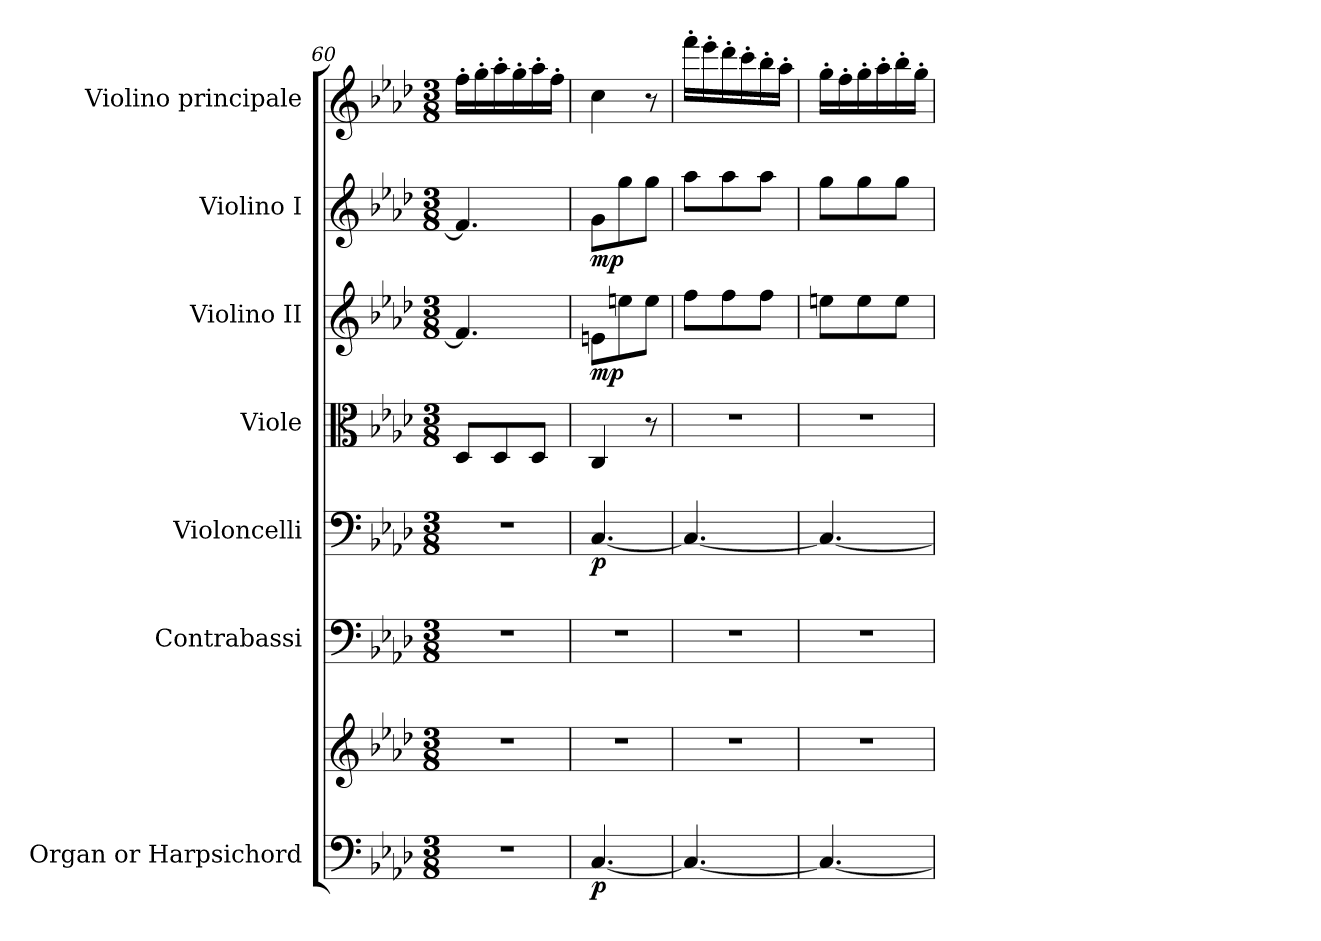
**kern	**kern	**dynam	**kern	**kern	**dynam	**kern	**kern	**dynam	**kern	**dynam	**kern
*part7	*part7	*part7	*part6	*part5	*part5	*part4	*part3	*part3	*part2	*part2	*part1
*staff8	*staff7	*staff7/8	*staff6	*staff5	*staff5	*staff4	*staff3	*staff3	*staff2	*staff2	*staff1
*I"Organ or Harpsichord	*	*	*I"Contrabassi	*I"Violoncelli	*	*I"Viole	*I"Violino II	*	*I"Violino I	*	*I"Violino principale
*I'Hch.	*	*	*I'Cbs.	*I'Vcl.	*	*I'Vle.	*I'Vln. II	*	*I'Vln. I	*	*I'Vln.
!!LO:LB:g=z
*clefF4	*clefG2	*	*clefF4	*clefF4	*	*clefC3	*clefG2	*	*clefG2	*	*clefG2
*	*	*	*ITrd7c12	*	*	*	*	*	*	*	*
*k[b-e-a-d-]	*k[b-e-a-d-]	*	*k[b-e-a-d-]	*k[b-e-a-d-]	*	*k[b-e-a-d-]	*k[b-e-a-d-]	*	*k[b-e-a-d-]	*	*k[b-e-a-d-]
*M3/8	*M3/8	*	*M3/8	*M3/8	*	*M3/8	*M3/8	*	*M3/8	*	*M3/8
=60	=60	=60	=60	=60	=60	=60	=60	=60	=60	=60	=60
4.r	4.r	.	4.r	4.r	.	8D-/L	4.f/]	.	4.f/]	.	16ff'\LL
.	.	.	.	.	.	.	.	.	.	.	16gg'\
.	.	.	.	.	.	8D-/	.	.	.	.	16aa-'\
.	.	.	.	.	.	.	.	.	.	.	16gg'\
.	.	.	.	.	.	8D-/J	.	.	.	.	16aa-'\
.	.	.	.	.	.	.	.	.	.	.	16ff'\JJ
=61	=61	=61	=61	=61	=61	=61	=61	=61	=61	=61	=61
!	!	!LO:DY:b=2	!	!	!LO:DY:b	!	!	!LO:DY:b	!	!LO:DY:b	!
[4.C/	4.r	p	4.r	[4.C/	p	4C/	8en\L	mp	8g\L	mp	4cc\
.	.	.	.	.	.	.	8een\	.	8gg\	.	.
.	.	.	.	.	.	8r	8ee\J	.	8gg\J	.	8r
=62	=62	=62	=62	=62	=62	=62	=62	=62	=62	=62	=62
4.C/_	4.r	.	4.r	4.C/_	.	4.r	8ff\L	.	8aa-\L	.	16fff'\LL
.	.	.	.	.	.	.	.	.	.	.	16eee-'\
.	.	.	.	.	.	.	8ff\	.	8aa-\	.	16ddd-'\
.	.	.	.	.	.	.	.	.	.	.	16ccc'\
.	.	.	.	.	.	.	8ff\J	.	8aa-\J	.	16bb-'\
.	.	.	.	.	.	.	.	.	.	.	16aa-'\JJ
=63	=63	=63	=63	=63	=63	=63	=63	=63	=63	=63	=63
4.C/_	4.r	.	4.r	4.C/_	.	4.r	8een\L	.	8gg\L	.	16gg'\LL
.	.	.	.	.	.	.	.	.	.	.	16ff'\
.	.	.	.	.	.	.	8ee\	.	8gg\	.	16gg'\
.	.	.	.	.	.	.	.	.	.	.	16aa-'\
.	.	.	.	.	.	.	8ee\J	.	8gg\J	.	16bb-'\
.	.	.	.	.	.	.	.	.	.	.	16gg'\JJ
=	=	=	=	=	=	=	=	=	=	=	=
*-	*-	*-	*-	*-	*-	*-	*-	*-	*-	*-	*-
